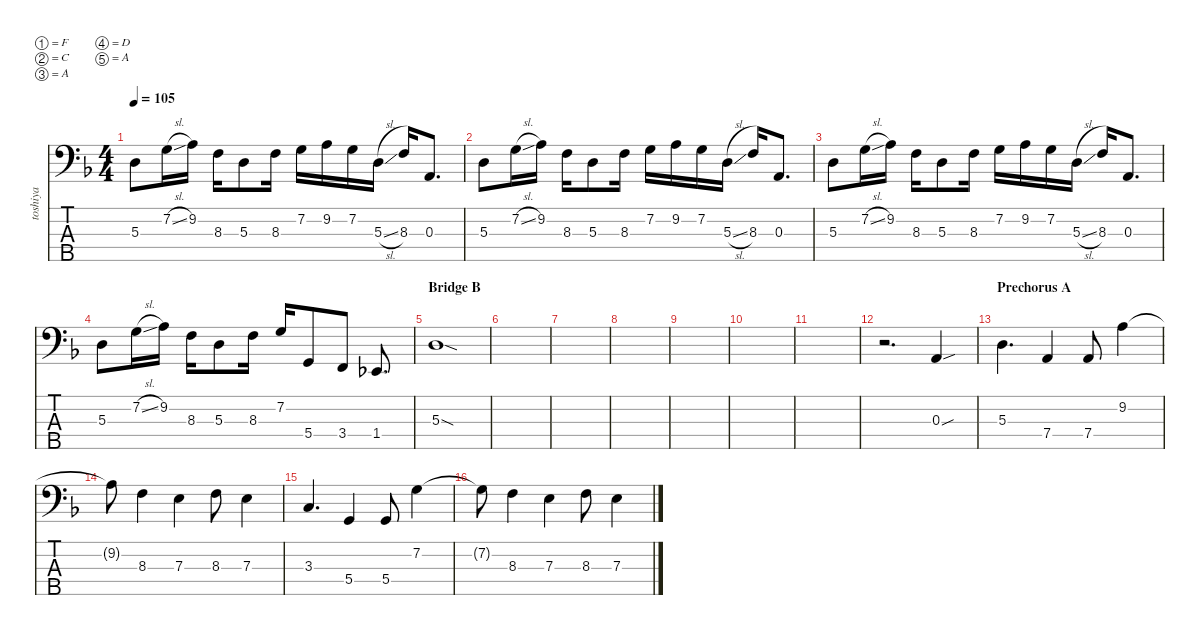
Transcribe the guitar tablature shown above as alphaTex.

\defaultSystemsLayout 4
\hideDynamics
\bracketExtendMode nobrackets
\otherSystemsTrackNameOrientation horizontal
\track ("Toshiya" "toshiya") {defaultSystemsLayout 4 instrument electricbasspick}
\staff {score tabs}
\tuning (F2 C2 A1 D1 A0)
\ts (4 4)
\tempo 105
\clef f4
\scale
1.135
\ks dminor
5.3{acc forcenatural}.8{dy mf beam Down} 7.2{sl acc forcenatural}.16{beam Down} 9.2{acc forcenatural}.16{beam Down} 8.3{acc forcenatural}.16{beam Down} 5.3{acc forcenatural}.8{beam Down} 8.3{acc forcenatural}.16{beam Down} 7.2{acc forcenatural}.16{beam Down} 9.2{acc forcenatural}.16{beam Down} 7.2{acc forcenatural}.16{beam Down} 5.3{sl acc forcenatural}.16{beam Down} 8.3{acc forcenatural}.16{beam Up} 0.3{acc forcenatural}.8{d beam Up} |
\scale
0.949105 5.3{acc forcenatural}.8{beam Down} 7.2{sl acc forcenatural}.16{beam Down} 9.2{acc forcenatural}.16{beam Down} 8.3{acc forcenatural}.16{beam Down} 5.3{acc forcenatural}.8{beam Down} 8.3{acc forcenatural}.16{beam Down} 7.2{acc forcenatural}.16{beam Down} 9.2{acc forcenatural}.16{beam Down} 7.2{acc forcenatural}.16{beam Down} 5.3{sl acc forcenatural}.16{beam Down} 8.3{acc forcenatural}.16{beam Up} 0.3{acc forcenatural}.8{d beam Up} |
\scale
0.949105 5.3{acc forcenatural}.8{beam Down} 7.2{sl acc forcenatural}.16{beam Down} 9.2{acc forcenatural}.16{beam Down} 8.3{acc forcenatural}.16{beam Down} 5.3{acc forcenatural}.8{beam Down} 8.3{acc forcenatural}.16{beam Down} 7.2{acc forcenatural}.16{beam Down} 9.2{acc forcenatural}.16{beam Down} 7.2{acc forcenatural}.16{beam Down} 5.3{sl acc forcenatural}.16{beam Down} 8.3{acc forcenatural}.16{beam Up} 0.3{acc forcenatural}.8{d beam Up} |
\scale
0.966789 5.3{acc forcenatural}.8{beam Down} 7.2{sl acc forcenatural}.16{beam Down} 9.2{acc forcenatural}.16{beam Down} 8.3{acc forcenatural}.16{beam Down} 5.3{acc forcenatural}.8{beam Down} 8.3{acc forcenatural}.16{beam Down} 7.2{acc forcenatural}.16{beam Up} 5.4{acc forcenatural}.8{beam Up} 3.4{acc forcenatural}.8{beam Up} 1.4{acc b}.8{d beam Up} |
\section ("" "Bridge B")
\scale
1.13942 5.3{sod acc forcenatural}.1{beam Down} |
\scale
0.953526 |
\scale
0.953526 |
\scale
0.953526 |
\scale
1.135 |
\scale
0.949105 |
\scale
0.949105 |
\scale
0.966789 r.2{d beam Down} 0.3{sou acc forcenatural}.4{beam Up} |
\section ("" "Prechorus A")
\scale
1.13942 5.3{acc forcenatural}.4{d beam Down} 7.4{acc forcenatural}.4{beam Up} 7.4{acc forcenatural}.8{beam Up} 9.2{acc forcenatural}.4{beam Down} |
\scale
0.953526 9.2{t acc forcenatural}.8{beam Down} 8.3{acc forcenatural}.4{beam Down} 7.3{acc forcenatural}.4{beam Down} 8.3{acc forcenatural}.8{beam Down} 7.3{acc forcenatural}.4{beam Down} |
\scale
0.953526 3.3{acc forcenatural}.4{d beam Up} 5.4{acc forcenatural}.4{beam Up} 5.4{acc forcenatural}.8{beam Up} 7.2{acc forcenatural}.4{beam Down} |
\scale
0.953526 7.2{t acc forcenatural}.8{beam Down} 8.3{acc forcenatural}.4{beam Down} 7.3{acc forcenatural}.4{beam Down} 8.3{acc forcenatural}.8{beam Down} 7.3{acc forcenatural}.4{beam Down}
